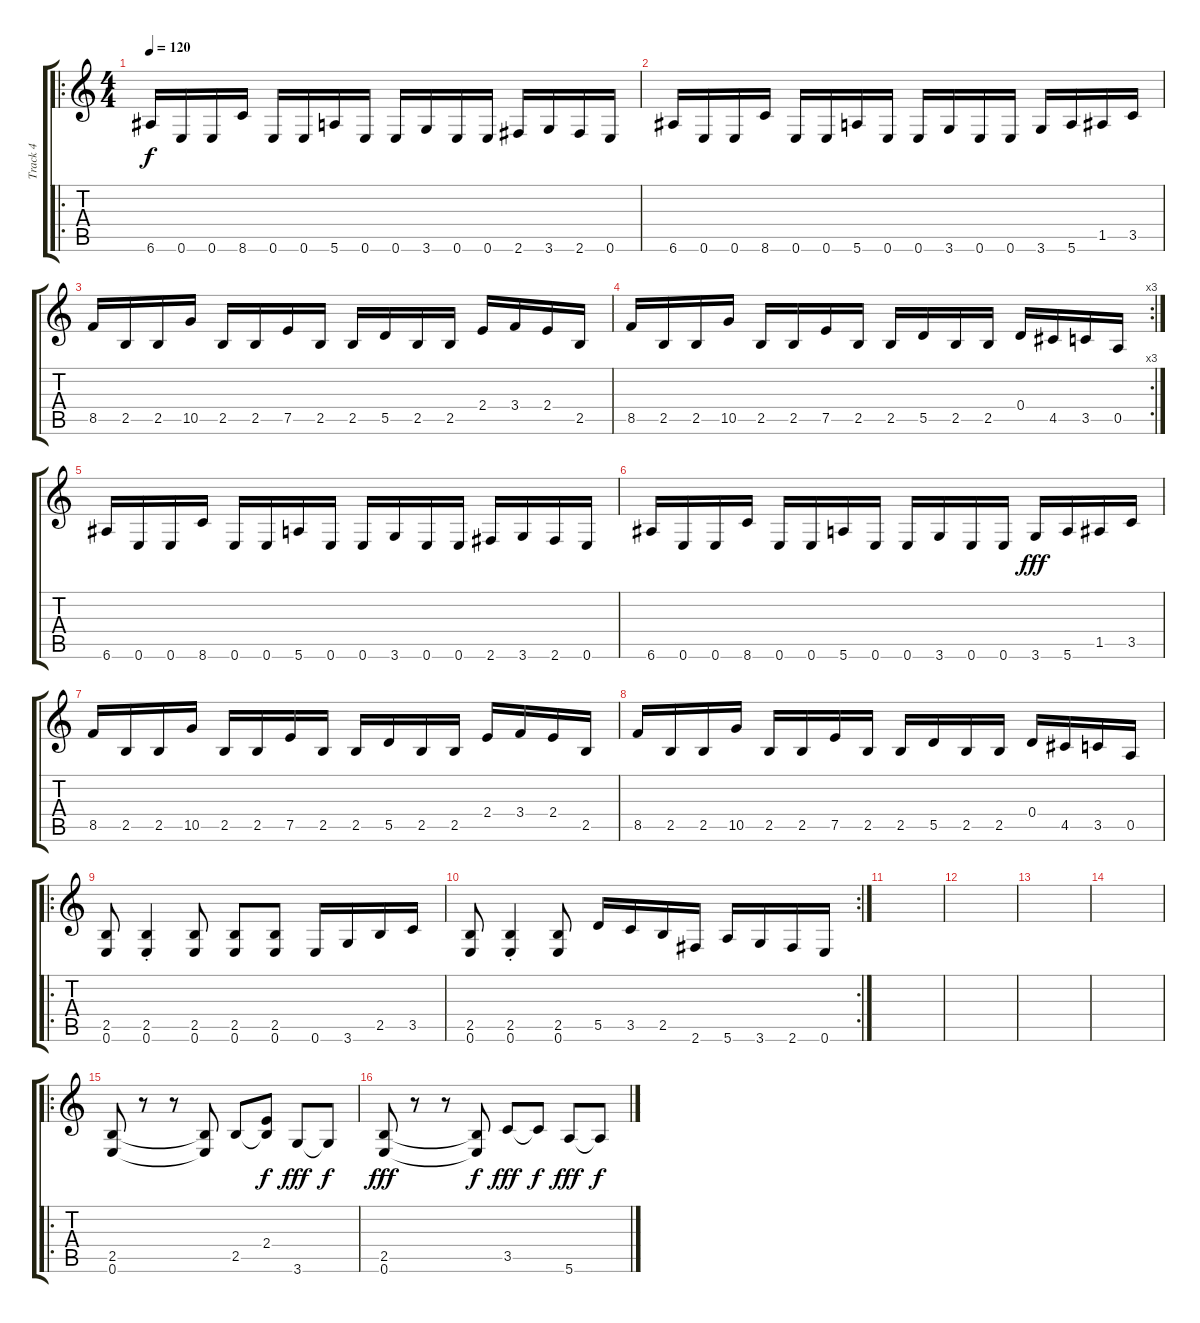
\track ("Track 4" "Track 4") {instrument distortionguitar}
\staff {score tabs}
\tuning (E4 B3 G3 D3 A2 E2) {hide}
\ro
\ts (4 4)
\tempo 120
\clef g2
\ks c
6.6.16{dy f instrument distortionguitar} 0.6.16 0.6.16 8.6.16 0.6.16 0.6.16 5.6.16 0.6.16 0.6.16 3.6.16 0.6.16 0.6.16 2.6.16 3.6.16 2.6.16 0.6.16 |
6.6.16 0.6.16 0.6.16 8.6.16 0.6.16 0.6.16 5.6.16 0.6.16 0.6.16 3.6.16 0.6.16 0.6.16 3.6.16 5.6.16 1.5.16 3.5.16 |
8.5.16 2.5.16 2.5.16 10.5.16 2.5.16 2.5.16 7.5.16 2.5.16 2.5.16 5.5.16 2.5.16 2.5.16 2.4.16 3.4.16 2.4.16 2.5.16 |
\rc 3
8.5.16 2.5.16 2.5.16 10.5.16 2.5.16 2.5.16 7.5.16 2.5.16 2.5.16 5.5.16 2.5.16 2.5.16 0.4.16 4.5.16 3.5.16 0.5.16 |
6.6.16 0.6.16 0.6.16 8.6.16 0.6.16 0.6.16 5.6.16 0.6.16 0.6.16 3.6.16 0.6.16 0.6.16 2.6.16 3.6.16 2.6.16 0.6.16 |
6.6.16 0.6.16 0.6.16 8.6.16 0.6.16 0.6.16 5.6.16 0.6.16 0.6.16 3.6.16 0.6.16 0.6.16 3.6.16{dy fff} 5.6.16 1.5.16 3.5.16 |
8.5.16 2.5.16 2.5.16 10.5.16 2.5.16 2.5.16 7.5.16 2.5.16 2.5.16 5.5.16 2.5.16 2.5.16 2.4.16 3.4.16 2.4.16 2.5.16 |
8.5.16 2.5.16 2.5.16 10.5.16 2.5.16 2.5.16 7.5.16 2.5.16 2.5.16 5.5.16 2.5.16 2.5.16 0.4.16 4.5.16 3.5.16 0.5.16 |
\ro
(2.5 0.6).8 (2.5{st} 0.6{st}).4 (2.5 0.6).8 (2.5 0.6).8 (2.5 0.6).8 0.6.16 3.6.16 2.5.16 3.5.16 |
\rc 2
(2.5 0.6).8 (2.5{st} 0.6{st}).4 (2.5 0.6).8 5.5.16 3.5.16 2.5.16 2.6.16 5.6.16 3.6.16 2.6.16 0.6.16 |
|
|
|
|
\ro
(2.5 0.6).8{instrument distortionguitar} r.8 r.8 (2.5{t} 0.6{t}).8 2.5.8 (2.4 2.5{t}).8{dy f} 3.6.8{dy fff} 3.6{t}.8{dy f} |
(2.5 0.6).8{dy fff} r.8 r.8 (2.5{t} 0.6{t}).8{dy f} 3.5.8{dy fff} 3.5{t}.8{dy f} 5.6.8{dy fff} 5.6{t}.8{dy f}
